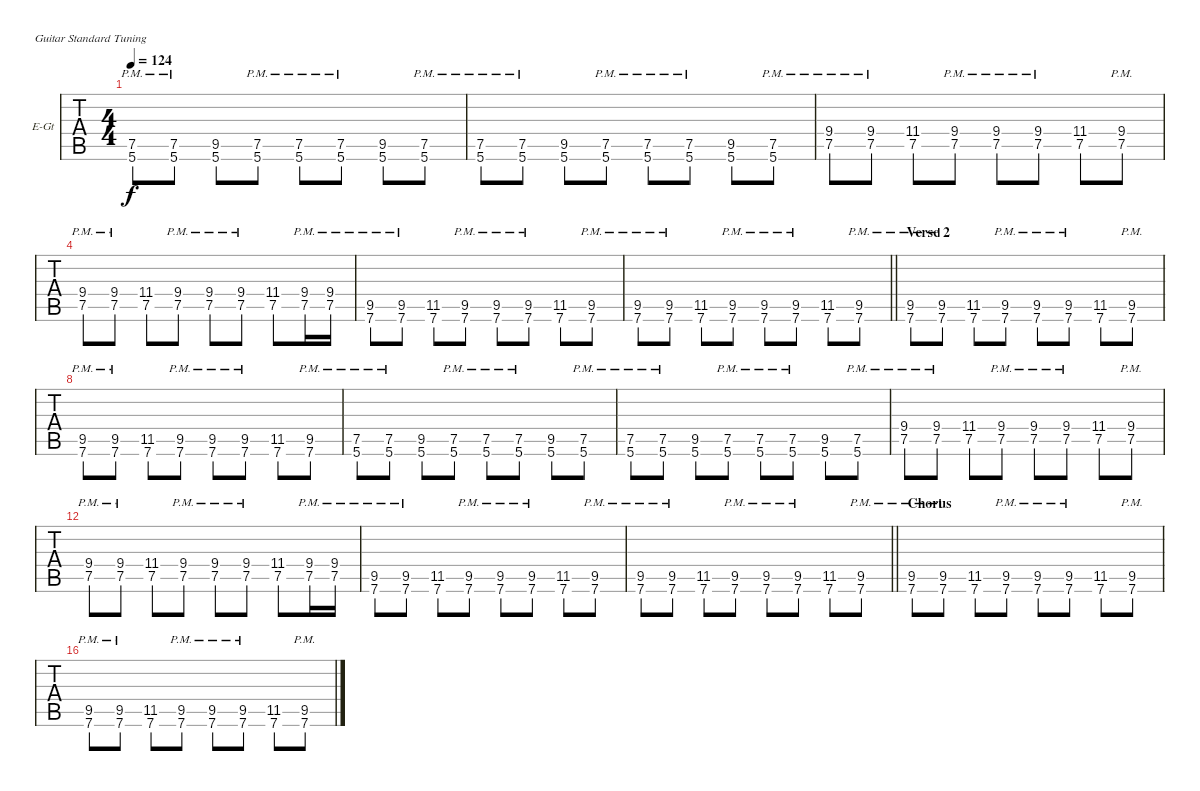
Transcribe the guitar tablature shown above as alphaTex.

\bracketExtendMode nobrackets
\firstSystemTrackNameOrientation horizontal
\otherSystemsTrackNameOrientation horizontal
\defaultBarNumberDisplay FirstOfSystem
\track ("Clean Guitar" "E-Gt") {instrument electricguitarclean}
\staff {tabs}
\tuning (E4 B3 G3 D3 A2 E2)
\ts (4 4)
\tempo 124
\clef g2
\scale
0.333333
\ks g#minor
(7.5 5.6{pm}).8{dy f} (7.5 5.6{pm}).8 (9.5 5.6).8 (7.5 5.6{pm}).8 (7.5 5.6{pm}).8 (7.5 5.6{pm}).8 (9.5 5.6).8 (7.5 5.6{pm}).8 |
\scale
0.333333 (7.5 5.6{pm}).8 (7.5 5.6{pm}).8 (9.5 5.6).8 (7.5 5.6{pm}).8 (7.5 5.6{pm}).8 (7.5 5.6{pm}).8 (9.5 5.6).8 (7.5 5.6{pm}).8 |
\scale
0.333333
\ks b
(7.5{pm} 9.4).8 (7.5{pm} 9.4).8 (7.5 11.4).8 (7.5{pm} 9.4).8 (7.5{pm} 9.4).8 (7.5{pm} 9.4).8 (7.5 11.4).8 (7.5{pm} 9.4).8 |
\scale
0.333333
\ks g#minor
(7.5{pm} 9.4).8 (7.5{pm} 9.4).8 (7.5 11.4).8 (7.5{pm} 9.4).8 (7.5{pm} 9.4).8 (7.5{pm} 9.4).8 (7.5 11.4).8 (9.4 7.5{pm}).16 (7.5{pm} 9.4).16 |
\scale
0.333333 (9.5 7.6{pm}).8 (9.5 7.6{pm}).8 (11.5 7.6).8 (9.5 7.6{pm}).8 (9.5 7.6{pm}).8 (9.5 7.6{pm}).8 (11.5 7.6).8 (9.5 7.6{pm}).8 |
\scale
0.333333
\barLineRight lightlight
(9.5 7.6{pm}).8 (9.5 7.6{pm}).8 (11.5 7.6).8 (9.5 7.6{pm}).8 (9.5 7.6{pm}).8 (9.5 7.6{pm}).8 (11.5 7.6).8 (9.5 7.6{pm}).8 |
\section ("" "Verse 2")
\scale
0.333333
\ks b
(9.5 7.6{pm}).8 (9.5 7.6{pm}).8 (11.5 7.6).8 (9.5 7.6{pm}).8 (9.5 7.6{pm}).8 (9.5 7.6{pm}).8 (11.5 7.6).8 (9.5 7.6{pm}).8 |
\scale
0.333333
\ks g#minor
(9.5 7.6{pm}).8 (9.5 7.6{pm}).8 (11.5 7.6).8 (9.5 7.6{pm}).8 (9.5 7.6{pm}).8 (9.5 7.6{pm}).8 (11.5 7.6).8 (9.5 7.6{pm}).8 |
\scale
0.333333 (7.5 5.6{pm}).8 (7.5 5.6{pm}).8 (9.5 5.6).8 (7.5 5.6{pm}).8 (7.5 5.6{pm}).8 (7.5 5.6{pm}).8 (9.5 5.6).8 (7.5 5.6{pm}).8 |
\scale
0.333333 (7.5 5.6{pm}).8 (7.5 5.6{pm}).8 (9.5 5.6).8 (7.5 5.6{pm}).8 (7.5 5.6{pm}).8 (7.5 5.6{pm}).8 (9.5 5.6).8 (7.5 5.6{pm}).8 |
\scale
0.333333
\ks b
(7.5{pm} 9.4).8 (7.5{pm} 9.4).8 (7.5 11.4).8 (7.5{pm} 9.4).8 (7.5{pm} 9.4).8 (7.5{pm} 9.4).8 (7.5 11.4).8 (7.5{pm} 9.4).8 |
\scale
0.333333
\ks g#minor
(7.5{pm} 9.4).8 (7.5{pm} 9.4).8 (7.5 11.4).8 (7.5{pm} 9.4).8 (7.5{pm} 9.4).8 (7.5{pm} 9.4).8 (7.5 11.4).8 (9.4 7.5{pm}).16 (7.5{pm} 9.4).16 |
\scale
0.333333 (9.5 7.6{pm}).8 (9.5 7.6{pm}).8 (11.5 7.6).8 (9.5 7.6{pm}).8 (9.5 7.6{pm}).8 (9.5 7.6{pm}).8 (11.5 7.6).8 (9.5 7.6{pm}).8 |
\scale
0.333333
\barLineRight lightlight
(9.5 7.6{pm}).8 (9.5 7.6{pm}).8 (11.5 7.6).8 (9.5 7.6{pm}).8 (9.5 7.6{pm}).8 (9.5 7.6{pm}).8 (11.5 7.6).8 (9.5 7.6{pm}).8 |
\section ("" "Chorus")
\scale
0.333333
\ks b
(9.5 7.6{pm}).8 (9.5 7.6{pm}).8 (11.5 7.6).8 (9.5 7.6{pm}).8 (9.5 7.6{pm}).8 (9.5 7.6{pm}).8 (11.5 7.6).8 (9.5 7.6{pm}).8 |
\scale
0.333333
\ks g#minor
(9.5 7.6{pm}).8 (9.5 7.6{pm}).8 (11.5 7.6).8 (9.5 7.6{pm}).8 (9.5 7.6{pm}).8 (9.5 7.6{pm}).8 (11.5 7.6).8 (9.5 7.6{pm}).8
